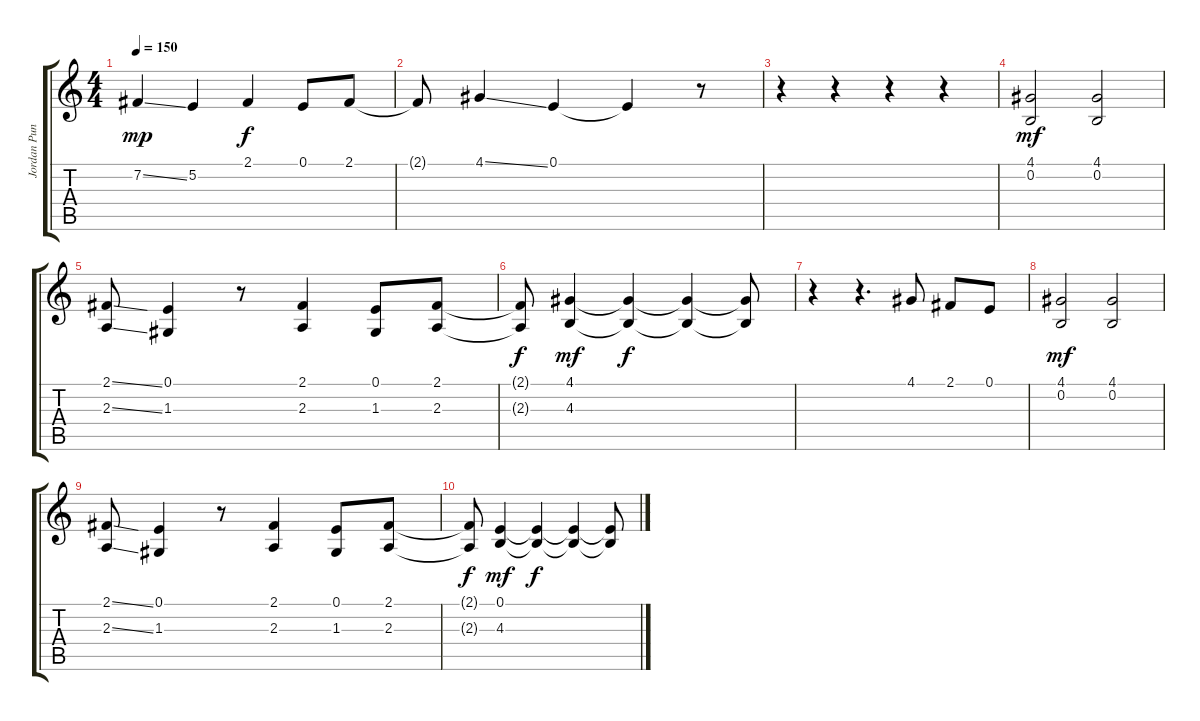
\track ("Jordan Pundik - Vocals" "Jordan Pun") {instrument oboe}
\staff {score tabs}
\tuning (E4 B3 G3 D3 A2 E2) {hide}
\ts (4 4)
\tempo 150
\clef g2
\ks c
7.2{ss}.4{dy mp} 5.2.4 2.1.4{dy f} 0.1.8 2.1.8 |
2.1{t}.8 4.1{ss}.4 0.1.4 0.1{t}.4 r.8 |
r.4 r.4 r.4 r.4 |
(4.1 0.2).2{dy mf} (4.1 0.2).2 |
(2.1{ss} 2.3{ss}).8 (0.1 1.3).4 r.8 (2.1 2.3).4 (0.1 1.3).8 (2.1 2.3).8 |
(2.1{t} 2.3{t}).8{dy f} (4.1 4.3).4{dy mf} (4.1{t} 4.3{t}).4{dy f} (4.1{t} 4.3{t}).4 (4.1{t} 4.3{t}).8 |
r.4 r.4{d} 4.1.8 2.1.8 0.1.8 |
(4.1 0.2).2{dy mf} (4.1 0.2).2 |
(2.1{ss} 2.3{ss}).8 (0.1 1.3).4 r.8 (2.1 2.3).4 (0.1 1.3).8 (2.1 2.3).8 |
(2.1{t} 2.3{t}).8{dy f} (0.1 4.3).4{dy mf} (0.1{t} 4.3{t}).4{dy f} (0.1{t} 4.3{t}).4 (0.1{t} 4.3{t}).8
